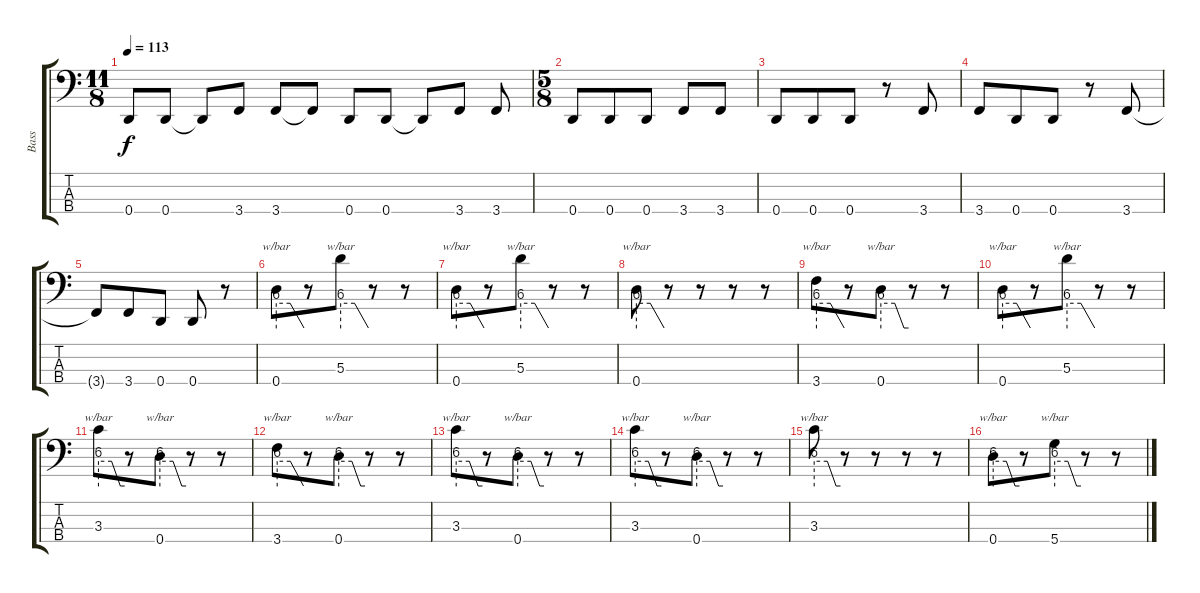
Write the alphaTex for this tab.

\track ("Bass" "Bass") {instrument electricbasspick}
\staff {score tabs}
\tuning (G2 D2 A1 D1) {hide}
\ts (11 8)
\tempo 113
\clef f4
\ks c
0.4.8{dy f} 0.4.8 0.4{t}.8 3.4.8 3.4.8 3.4{t}.8 0.4.8 0.4.8 0.4{t}.8 3.4.8 3.4.8 |
\ts (5 8)
0.4.8{instrument slapbass1} 0.4.8 0.4.8 3.4.8 3.4.8 |
0.4.8 0.4.8 0.4.8 r.8 3.4.8 |
3.4.8 0.4.8 0.4.8 r.8 3.4.8 |
3.4{t}.8 3.4.8 0.4.8 0.4.8 r.8 |
0.4.8{tbe (custom default 0 24 30 24 60 0) instrument lead2sawtooth} r.8 5.3.8{tbe (custom default 0 24 30 24 60 0)} r.8 r.8 |
0.4.8{tbe (custom default 0 24 30 24 60 0)} r.8 5.3.8{tbe (custom default 0 24 30 24 60 0)} r.8 r.8 |
0.4.8{tbe (custom default 0 24 30 24 60 0)} r.8 r.8 r.8 r.8 |
3.4.8{tbe (custom default 0 24 30 24 60 0)} r.8 0.4.8{tbe (custom default 0 24 30 24 50 0 60 0)} r.8 r.8 |
0.4.8{tbe (custom default 0 24 30 24 60 0)} r.8 5.3.8{tbe (custom default 0 24 30 24 60 0)} r.8 r.8 |
3.3.8{tbe (custom default 0 24 30 24 50 0 60 0)} r.8 0.4.8{tbe (custom default 0 24 30 24 50 0 60 0)} r.8 r.8 |
3.4.8{tbe (custom default 0 24 30 24 60 0)} r.8 0.4.8{tbe (custom default 0 24 30 24 50 0 60 0)} r.8 r.8 |
3.3.8{tbe (custom default 0 24 30 24 50 0 60 0)} r.8 0.4.8{tbe (custom default 0 24 30 24 50 0 60 0)} r.8 r.8 |
3.3.8{tbe (custom default 0 24 30 24 50 0 60 0)} r.8 0.4.8{tbe (custom default 0 24 30 24 50 0 60 0)} r.8 r.8 |
3.3.8{tbe (custom default 0 24 30 24 50 0 60 0)} r.8 r.8 r.8 r.8 |
0.4.8{tbe (custom default 0 24 30 24 50 0 60 0)} r.8 5.4.8{tbe (custom default 0 24 30 24 50 0 60 0)} r.8 r.8
